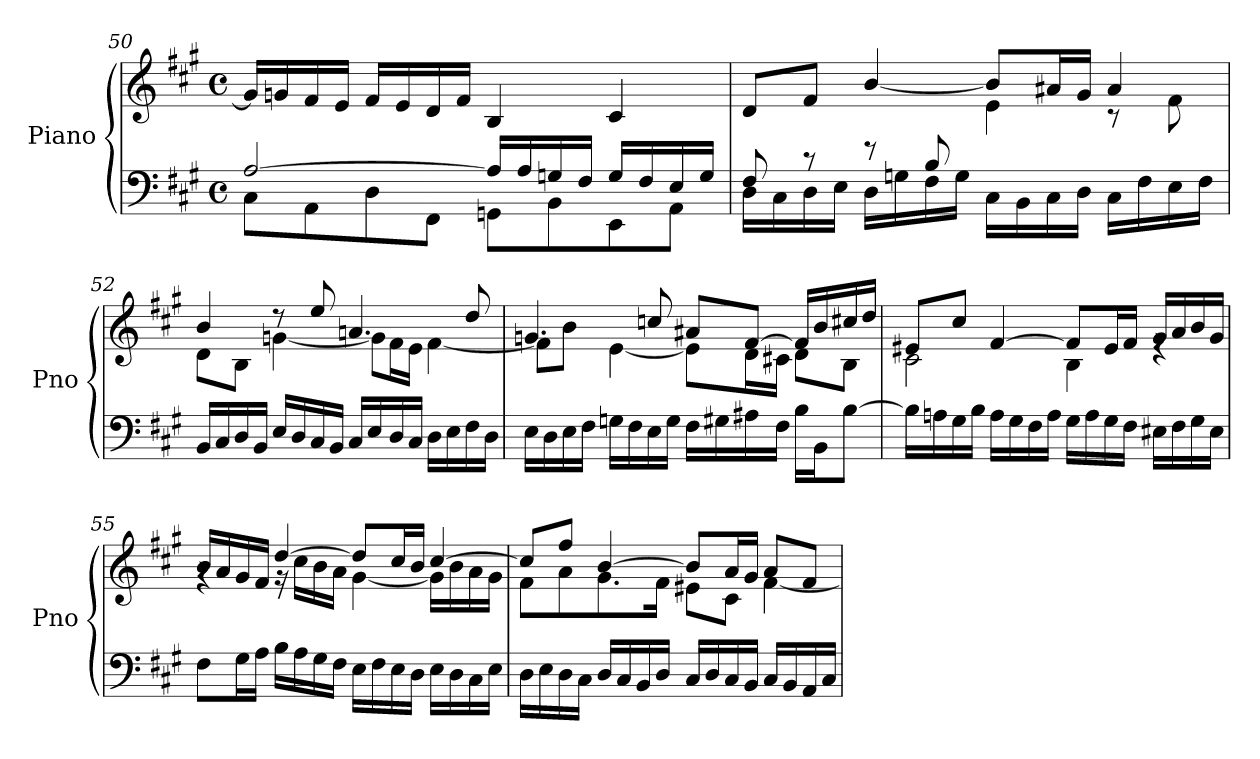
**kern	**kern
*part1	*part1
*staff2	*staff1
*I"Piano	*
*I'Pno	*
*clefF4	*clefG2
*k[f#c#g#]	*k[f#c#g#]
*M4/4	*M4/4
*met(c)	*met(c)
=50	=50
*^	*
[2A/	8C#\L	16g/LL]
.	.	16gn/
.	8AA\	16f#/
.	.	16e/JJ
.	8D\	16f#/LL
.	.	16e/
.	8FF#\J	16d/
.	.	16f#/JJ
16A/LL]	8GGn\L	4B/
16A/	.	.
16Gn/	8BB\	.
16F#/JJ	.	.
16G/LL	8EE\	4c#/
16F#/	.	.
16E/	8AA\J	.
16G/JJ	.	.
=51	=51	=51
*	*	*^
8F#/	16D\LL	8d/L	2ryy
.	16C#\	.	.
8r	16D\	8f#/J	.
.	16E\JJ	.	.
8r	16D\LL	[4b/	.
.	16Gn\	.	.
8B/	16F#\	.	.
.	16G\JJ	.	.
16C#\LL	2ryy	8b/L]	4e\
16BB\	.	.	.
16C#\	.	16a#X/L	.
16D\JJ	.	16g#/JJ	.
16C#\LL	.	4a#/	8r
16F#\	.	.	.
16E\	.	.	8f#\
16F#\JJ	.	.	.
*v	*v	*	*
!!LO:LB:g=z	!!
=52	=52	=52
16BB/LL	4b/	8d\L
16C#/	.	.
16D/	.	8B\J
16BB/JJ	.	.
16E/LL	8r	[4gn\
16D/	.	.
16C#/	8ee/	.
16BB/JJ	.	.
16C#/LL	4.an/	8g\L]
16E/	.	.
16D/	.	16f#\L
16C#/JJ	.	16e\JJ
16D\LL	.	[4f#\
16E\	.	.
16F#\	8dd/	.
16D\JJ	.	.
=53	=53	=53
16E\LL	4.gn/	8f#\L]
16D\	.	.
16E\	.	8b\J
16F#\JJ	.	.
16Gn\LL	.	[4e\
16F#\	.	.
16E\	8ccn/	.
16G\JJ	.	.
16F#\LL	8a#X/L	8e\L]
16G#X\	.	.
16A#X\	[8f#/J	16d\L
16F#\JJ	.	16c#X\JJ
16B\LL	16f#/LL]	8d\L
16BB\J	16b/	.
[8B\J	16cc#X/	8B\J
.	16dd/JJ	.
=54	=54	=54
16B\LL]	8e#X/L	2c#\
16An\	.	.
16G#\	8cc#/J	.
16B\JJ	.	.
16A\LL	[4f#/	.
16G#\	.	.
16F#\	.	.
16A\JJ	.	.
16G#\LL	8f#/L]	4B\
16A\	.	.
16G#\	16e#/L	.
16F#\JJ	16f#/JJ	.
16E#X\LL	16g#/LL	4re
16F#\	16a/	.
16G#\	16b/	.
16E#\JJ	16g#/JJ	.
!!LO:LB:g=z	!!
=55	=55	=55
8F#\L	16b/LL	4rg
.	16a/	.
16G#\L	16g#/	.
16A\JJ	16f#/JJ	.
16B\LL	[4dd/	16r
16A\	.	16cc#\LL
16G#\	.	16b\
16F#\JJ	.	16a\JJ
16E\LL	8dd/L]	[4g#\
16F#\	.	.
16E\	16cc#/L	.
16D\JJ	16b/JJ	.
16E\LL	[4cc#/	16g#\LL]
16D\	.	16b\
16C#\	.	16a\
16E\JJ	.	16g#\JJ
=56	=56	=56
16D\LL	8cc#/L]	8f#\L
16E\	.	.
16D\	8ff#/J	8a\
16C#\JJ	.	.
16D/LL	[4b/	8.g#\
16C#/	.	.
16BB/	.	.
16D/JJ	.	16f#\Jk
16C#/LL	8b/L]	8e#X\L
16D/	.	.
16C#/	16a/L	8c#\J
16BB/JJ	16g#/JJ	.
16C#/LL	8a/L	[4f#\
16BB/	.	.
16AA/	8f#/J	.
16C#/JJ	.	.
*	*v	*v
=	=
*-	*-
